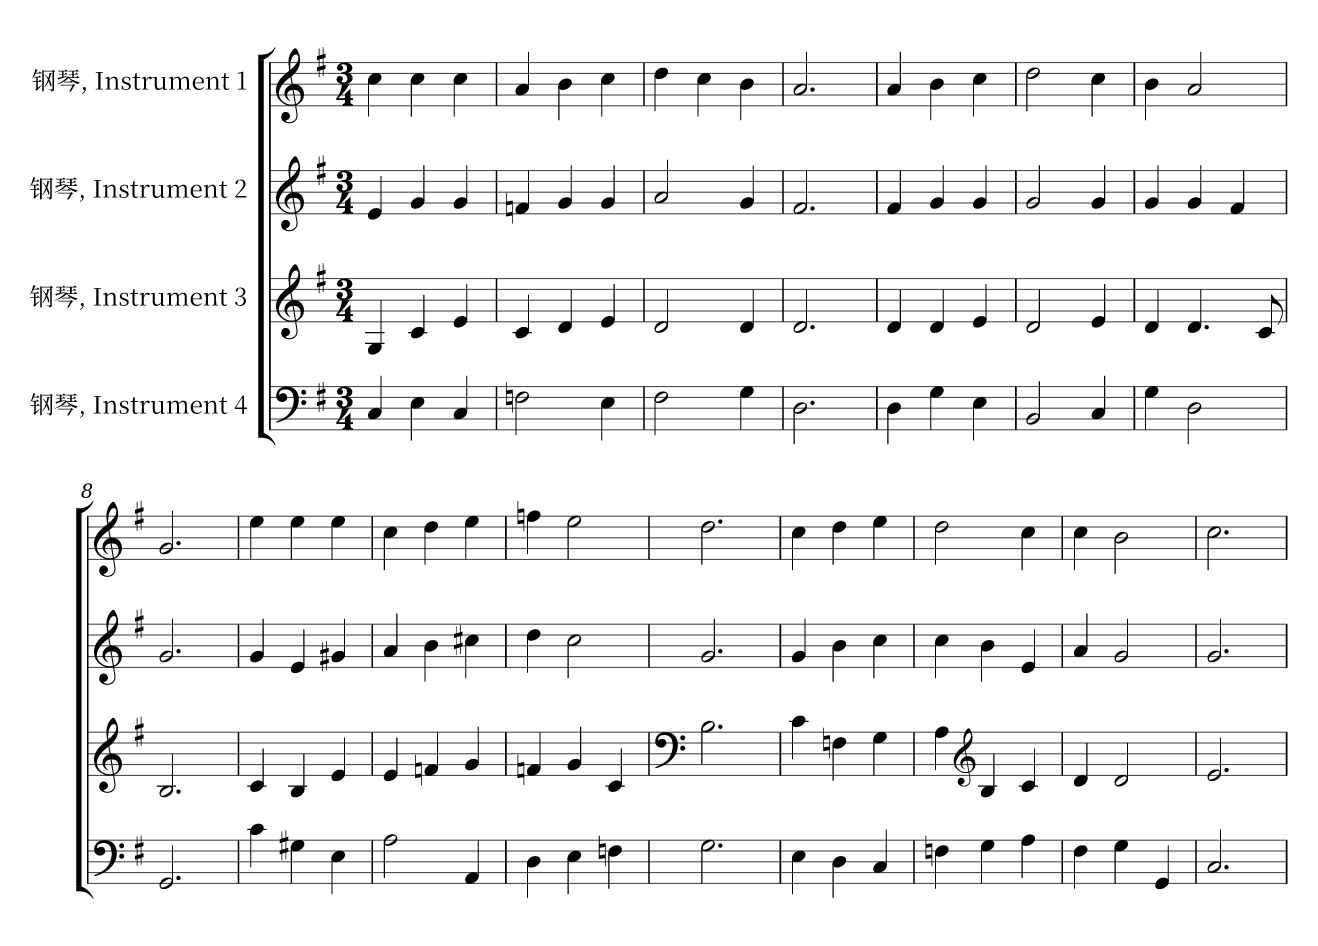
**kern	**kern	**kern	**kern
*part4	*part3	*part2	*part1
*staff4	*staff3	*staff2	*staff1
*I"钢琴, Instrument 4	*I"钢琴, Instrument 3	*I"钢琴, Instrument 2	*I"钢琴, Instrument 1
*clefF4	*clefG2	*clefG2	*clefG2
*k[f#]	*k[f#]	*k[f#]	*k[f#]
*M3/4	*M3/4	*M3/4	*M3/4
*MM96	*MM96	*MM96	*MM96
=1	=1	=1	=1
4C/	4G/	4e/	4cc\
4E\	4c/	4g/	4cc\
4C/	4e/	4g/	4cc\
=2	=2	=2	=2
2Fn\	4c/	4fn/	4a/
.	4d/	4g/	4b\
4E\	4e/	4g/	4cc\
=3	=3	=3	=3
2F#\	2d/	2a/	4dd\
.	.	.	4cc\
4G\	4d/	4g/	4b\
=4	=4	=4	=4
2.D\	2.d/	2.f#/	2.a/
=5	=5	=5	=5
4D\	4d/	4f#/	4a/
4G\	4d/	4g/	4b\
4E\	4e/	4g/	4cc\
=6	=6	=6	=6
2BB/	2d/	2g/	2dd\
4C/	4e/	4g/	4cc\
=7	=7	=7	=7
4G\	4d/	4g/	4b\
2D\	4.d/	4g/	2a/
.	.	4f#/	.
.	8c/	.	.
=8	=8	=8	=8
2.GG/	2.B/	2.g/	2.g/
!!LO:LB:g=z
=9	=9	=9	=9
4c\	4c/	4g/	4ee\
4G#X\	4B/	4e/	4ee\
4E\	4e/	4g#X/	4ee\
=10	=10	=10	=10
2A\	4e/	4a/	4cc\
.	4fn/	4b\	4dd\
4AA/	4g/	4cc#X\	4ee\
=11	=11	=11	=11
4D\	4fn/	4dd\	4ffn\
4E\	4g/	2cc\	2ee\
4Fn\	4c/	.	.
=12	=12	=12	=12
*	*clefF4	*	*
2.G\	2.B\	2.g/	2.dd\
=13	=13	=13	=13
4E\	4c\	4g/	4cc\
4D\	4Fn\	4b\	4dd\
4C/	4G\	4cc\	4ee\
=14	=14	=14	=14
4Fn\	4A\	4cc\	2dd\
*	*clefG2	*	*
4G\	4B/	4b\	.
4A\	4c/	4e/	4cc\
=15	=15	=15	=15
4F#\	4d/	4a/	4cc\
4G\	2d/	2g/	2b\
4GG/	.	.	.
=16	=16	=16	=16
2.C/	2.e/	2.g/	2.cc\
=	=	=	=
*-	*-	*-	*-
